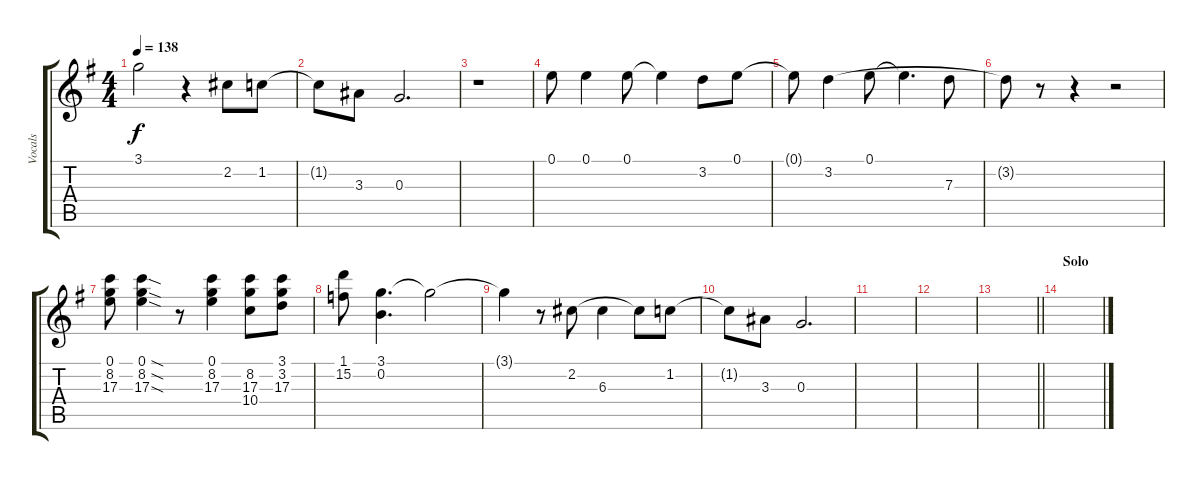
\track ("Vocals" "Vocals") {instrument acousticguitarsteel}
\staff {score tabs}
\tuning (E4 B3 G3 D3 A2 E2) {hide}
\ts (4 4)
\tempo 138
\clef g2
\ks g
3.1{t}.2{dy f} r.4 2.2.8 1.2.8 |
1.2{t}.8 3.3.8 0.3.2{d} |
r.1 |
0.1.8 0.1.4 0.1.8 0.1{t}.4 3.2.8 0.1.8 |
0.1{t}.8 3.2.4 0.1.8 0.1{t}.4{d} 7.3.8 |
3.2{t}.8 r.8 r.4 r.2 |
(0.1 8.2 17.3).8 (0.1{sod} 8.2{sod} 17.3{sod}).4 r.8 (0.1 8.2 17.3).4 (8.2 17.3 10.4).8 (3.1 3.2 17.3).8 |
(1.1 15.2).8 (3.1 0.2).4{d} 3.1{t}.2 |
3.1{t}.4 r.8 2.2.8 6.3.4 2.2{t}.8 1.2.8 |
1.2{t}.8 3.3.8 0.3.2{d} |
|
|
\barLineRight lightlight
|
\section ("" "Solo")
